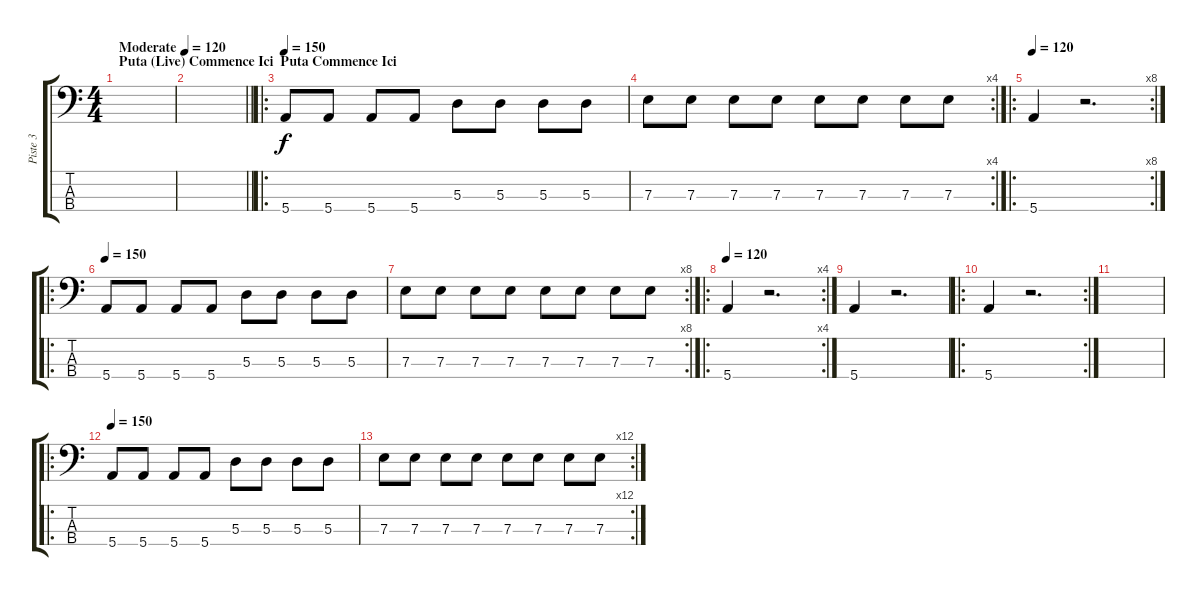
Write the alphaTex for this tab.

\track ("Piste 3" "Piste 3") {instrument electricbassfinger}
\staff {score tabs}
\tuning (G2 D2 A1 E1) {hide}
\ts (4 4)
\section ("" "Puta (Live) Commence Ici")
\tempo (120 "Moderate")
\clef f4
\ks c
|
\barLineRight lightlight
|
\ro
\section ("" "Puta Commence Ici")
\tempo 150
5.4.8 5.4.8 5.4.8 5.4.8 5.3.8 5.3.8 5.3.8 5.3.8 |
\rc 4
7.3.8 7.3.8 7.3.8 7.3.8 7.3.8 7.3.8 7.3.8 7.3.8 |
\ro
\rc 8
\tempo 120
5.4.4 r.2{d} |
\ro
\tempo 150
5.4.8 5.4.8 5.4.8 5.4.8 5.3.8 5.3.8 5.3.8 5.3.8 |
\rc 8
7.3.8 7.3.8 7.3.8 7.3.8 7.3.8 7.3.8 7.3.8 7.3.8 |
\ro
\rc 4
\tempo 120
5.4.4 r.2{d} |
5.4.4 r.2{d} |
\ro
\rc 2
5.4.4 r.2{d} |
|
\ro
\tempo 150
5.4.8 5.4.8 5.4.8 5.4.8 5.3.8 5.3.8 5.3.8 5.3.8 |
\rc 12
7.3.8 7.3.8 7.3.8 7.3.8 7.3.8 7.3.8 7.3.8 7.3.8
